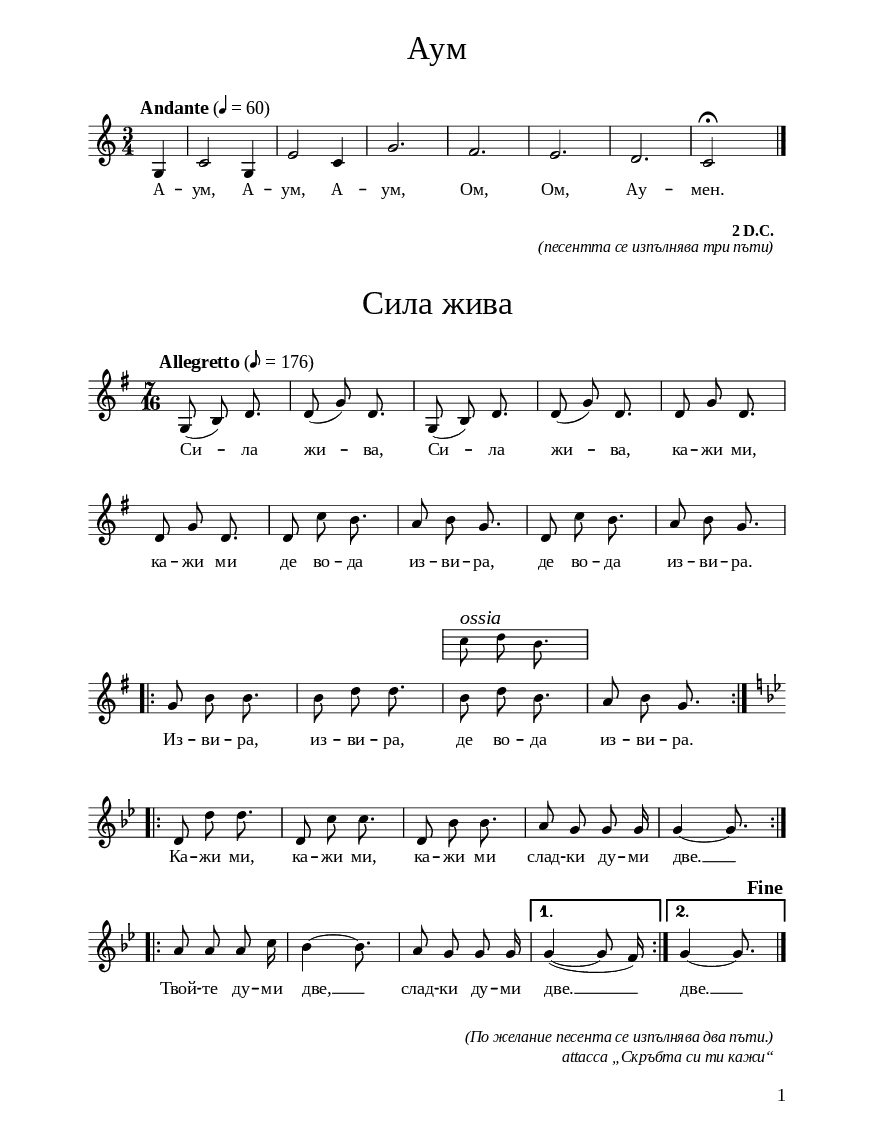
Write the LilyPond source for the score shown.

\version "2.24.2"

% include paper part and global functions
\include "include/globals.ily"

\bookpart {

     \label #'ref075
    \tocItem \markup "Аум"
    \include "include/bookpart-paper.ily"
    \score {
      \include "include/score-layout.ily"

      \new Voice \absolute {

        \clef treble
        \key c \major
        \time 3/4
        \tempoFunc "Andante" 4 "60"
        \autoBeamOff
        \partial 4

        g4 |  c'2 g4 | e'2 c'4 | g'2. |  f'2. | e'2. | d'2. | c'2 \fermata s4 | \bar "|."
      }

      \addlyrics {
        А -- ум, А
        -- ум, А -- ум, Ом, Ом, Ау -- мен.
      }

      \header {
        title = \titleFunc "Аум" "Aum"
      }

      \midi{}

    } % score

    \markup \dc-one "2 D.C."
    \markup \italic \dc-one-nobold "(песентта се изпълнява три пъти)"

  \label #'ref076_2
  \tocItem \markup "Сила жива"
  \include "include/bookpart-paper.ily"
  \score {
    \include "include/score-layout.ily"

    \new Staff = main \absolute {
      \clef treble
      \key g \major
      \time 7/16
      \tempoFunc "Allegretto" 8 "176"
      \autoBeamOff


      g8 ( b ) d'8. | d'8 ( g' ) d'8. | g8 ( b ) d'8. | d'8 ( g' ) d'8. | d'8 g' d'8. \break | % 6

      d'8 g' d'8. | d'8 c'' b'8. | a'8 b' g'8. | d'8 c'' b'8. | a'8 b' g'8. \break |

      \bar ".|:-|"  g'8 b' b'8. | b'8 d'' d''8. |


      <<
        { b'8 d''8 b'8. }

        \new Staff \with {
          \override VerticalAxisGroup.default-staff-staff-spacing =
          #'((basic-distance . 5.2)
             (padding . -10))
          \remove "Time_signature_engraver"
          alignAboveContext = #"main"
          fontSize = #-1
          \override StaffSymbol.staff-space = #(magstep -3)
          \override StaffSymbol.thickness = #(magstep -3)
          firstClef = ##f
        }
        {\autoBeamOff c''8 ^\markup { \huge \italic "ossia" }  d''8 b'8.}
      >>



      | a'8 b' g'8. \bar ":.|.:" \break

      \key g \minor \repeat volta 2 { d'8 d'' d''8. | d'8 c'' c''8. | d'8 bes' bes'8. | a'8 g' g' g'16 | g'4 ~ g'8. } \break |

      \repeat volta 2 { a'8 a' a' c''16 | bes'4 ~ bes'8. | a'8 g' g' g'16 |}
      \alternative { {  g'4 ( ~ g'8 f'16 )  | } { g'4~\tempo "   Fine" g'8. | \bar "|."} }


    }

    \addlyrics {
      Си -- ла жи
      -- ва, Си -- ла жи -- ва, ка -- жи ми, ка -- жи
      ми де во -- да из -- ви -- ра, де во -- да из
      -- ви -- ра. Из -- ви -- ра, из -- ви -- ра, де
      во -- да из -- ви -- ра. Ка -- жи ми, ка -- жи
      ми, ка -- жи ми слад -- ки ду -- ми две. __ Твой --
      те ду -- ми две, __ слад -- ки ду -- ми две. __
      две. __}

      \header {
        title = \titleFunc "Сила жива" "Sila živa"
      }

      \midi{}

    } % score

    \markup \italic \dc-one-nobold "(По желание песента се изпълнява два пъти.)"
    \markup \italic \dc-one-nobold "attacca „Скръбта си ти кажи“"



 


  } % bookpart
